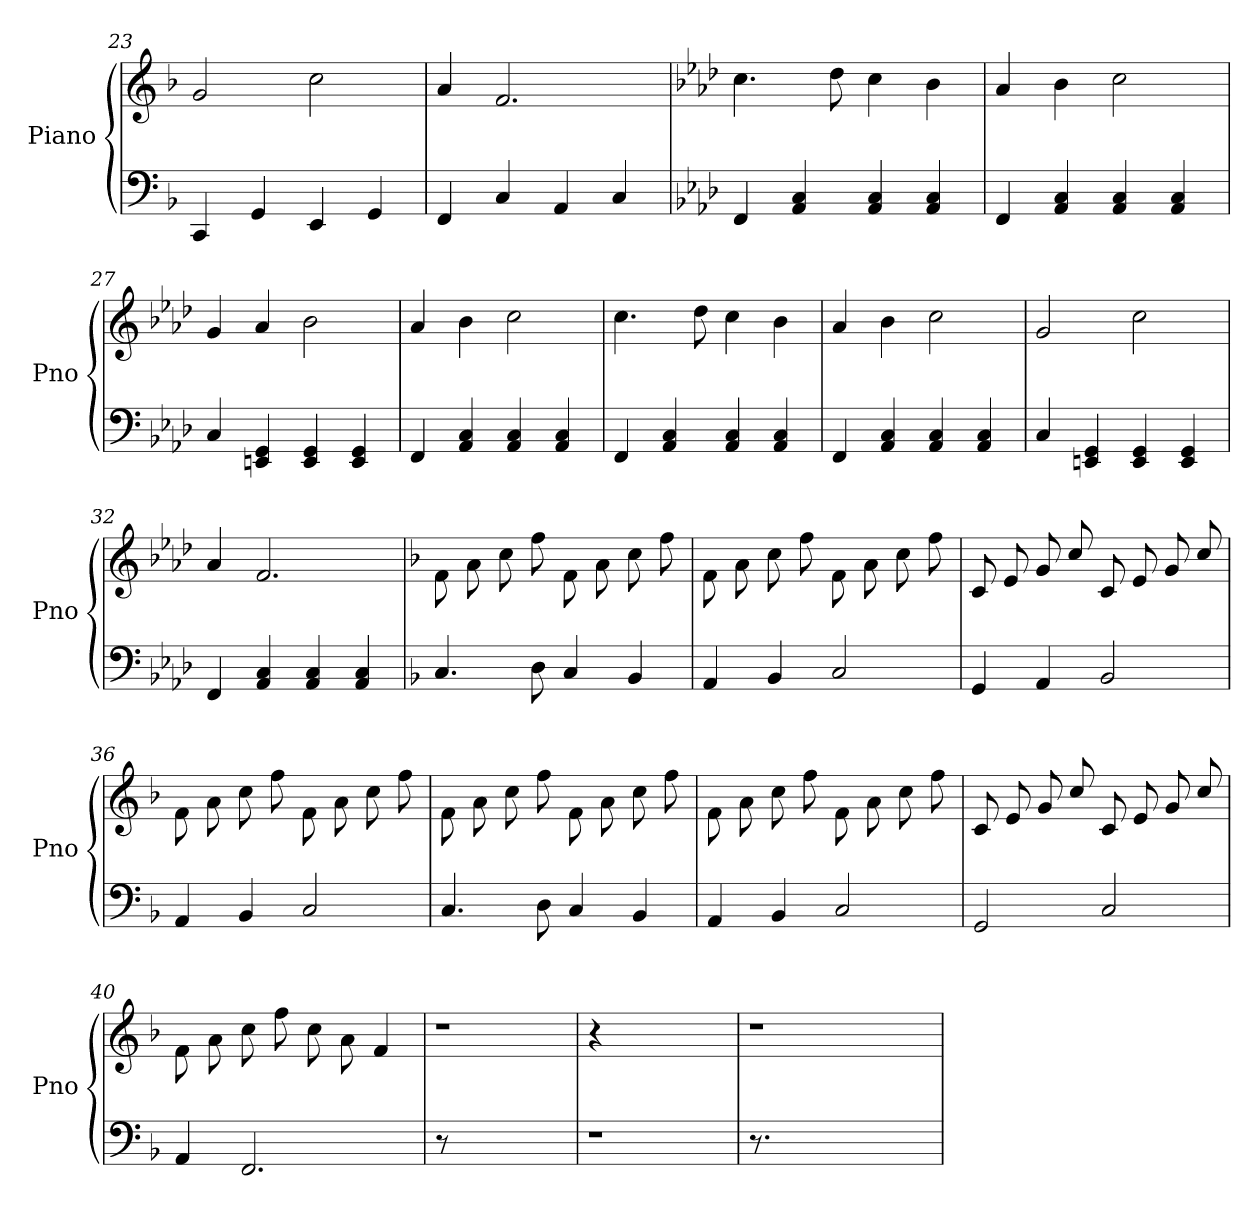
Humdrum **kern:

**kern	**kern
*part1	*part1
*staff2	*staff1
*I"Piano	*
*I'Pno	*
*clefF4	*clefG2
*k[b-]	*k[b-]
=23	=23
4CC/	2g/
4GG/	.
4EE/	2cc\
4GG/	.
=24	=24
4FF/	4a/
4C/	2.f/
4AA/	.
4C/	.
=25	=25
*k[b-e-a-d-]	*k[b-e-a-d-]
4FF/	4.cc\
4AA-/ 4C/	.
.	8dd-\
4AA-/ 4C/	4cc\
4C/ 4AA-/	4b-\
=26	=26
4FF/	4a-/
4AA-/ 4C/	4b-\
4C/ 4AA-/	2cc\
4AA-/ 4C/	.
=27	=27
4C/	4g/
4EE/ 4GG/	4a-/
4GG/ 4EE/	2b-\
4EE/ 4GG/	.
=28	=28
4FF/	4a-/
4AA-/ 4C/	4b-\
4C/ 4AA-/	2cc\
4AA-/ 4C/	.
=29	=29
4FF/	4.cc\
4AA-/ 4C/	.
.	8dd-\
4C/ 4AA-/	4cc\
4AA-/ 4C/	4b-\
=30	=30
4FF/	4a-/
4AA-/ 4C/	4b-\
4AA-/ 4C/	2cc\
4AA-/ 4C/	.
!!LO:LB:g=z
=31	=31
4C/	2g/
4GG/ 4EE/	.
4EE/ 4GG/	2cc\
4GG/ 4EE/	.
=32	=32
4FF/	4a-/
4C/ 4AA-/	2.f/
4C/ 4AA-/	.
4C/ 4AA-/	.
=33	=33
*k[b-]	*k[b-]
4.C/	8f\
.	8a\
.	8cc\
8D\	8ff\
4C/	8f\
.	8a\
4BB-/	8cc\
.	8ff\
=34	=34
4AA/	8f\
.	8a\
4BB-/	8cc\
.	8ff\
2C/	8f\
.	8a\
.	8cc\
.	8ff\
=35	=35
4GG/	8c/
.	8e/
4AA/	8g/
.	8cc/
2BB-/	8c/
.	8e/
.	8g/
.	8cc/
=36	=36
4AA/	8f\
.	8a\
4BB-/	8cc\
.	8ff\
2C/	8f\
.	8a\
.	8cc\
.	8ff\
!!LO:LB:g=z
=37	=37
4.C/	8f\
.	8a\
.	8cc\
8D\	8ff\
4C/	8f\
.	8a\
4BB-/	8cc\
.	8ff\
=38	=38
4AA/	8f\
.	8a\
4BB-/	8cc\
.	8ff\
2C/	8f\
.	8a\
.	8cc\
.	8ff\
=39	=39
2GG/	8c/
.	8e/
.	8g/
.	8cc/
2C/	8c/
.	8e/
.	8g/
.	8cc/
=40	=40
4AA/	8f\
.	8a\
2.FF/	8cc\
.	8ff\
.	8cc\
.	8a\
.	4f/
=41	=41
8r	1r
2..ryy	.
=42	=42
1r	4r
.	2.ryy
=43	=43
8.r	1r
2ryy	.
4ryy	.
16ryy	.
=	=
*-	*-
